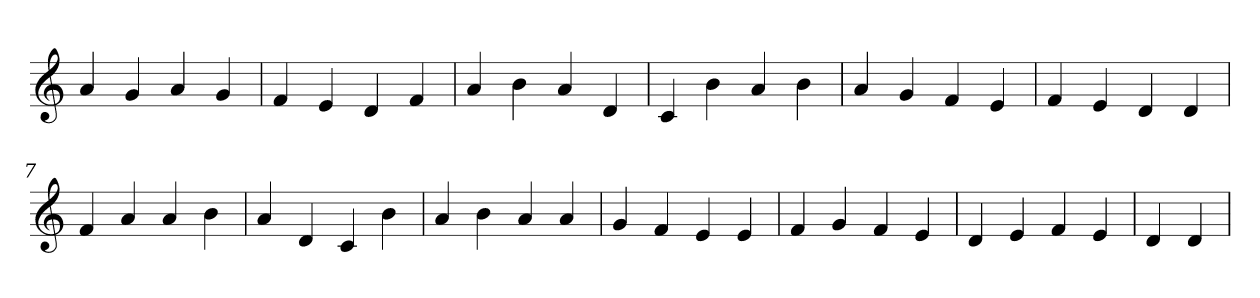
**kern
*part1
*staff1
*clefG2
=1
4a
4g
4a
4g
=2
4f
4e
4d
4f
=3
4a
4b
4a
4d
=4
4c
4b
4a
4b
=5
4a
4g
4f
4e
=6
4f
4e
4d
4d
=7
4f
4a
4a
4b
=8
4a
4d
4c
4b
=9
4a
4b
4a
4a
=10
4g
4f
4e
4e
=11
4f
4g
4f
4e
=12
4d
4e
4f
4e
=13
4d
4d
=
*-
